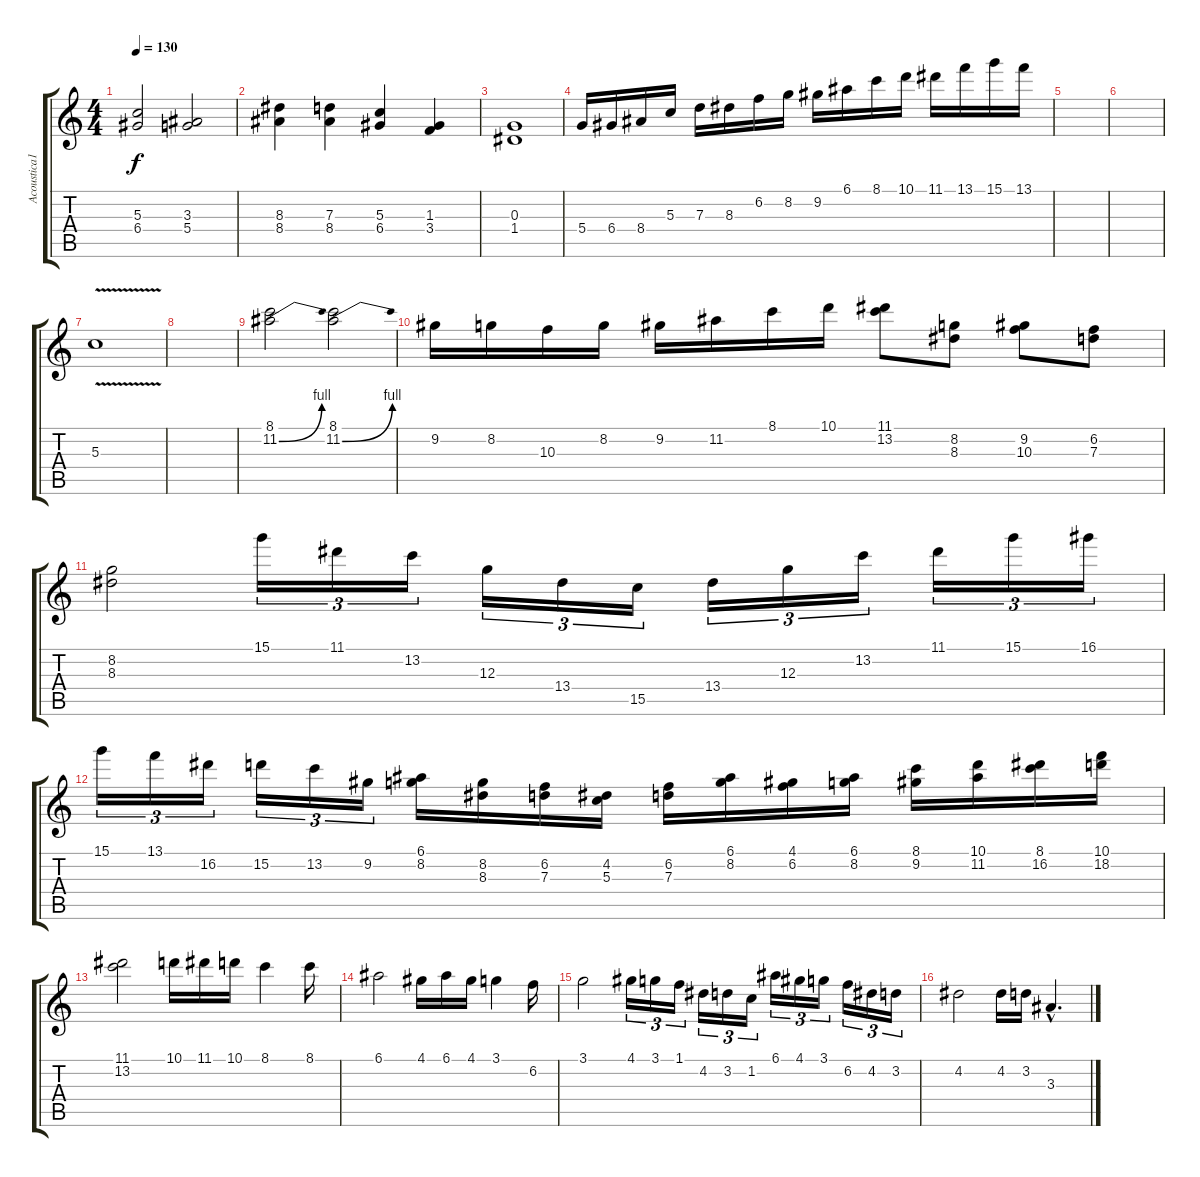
\track ("Acoustica1 y solos" "Acoustica1") {instrument acousticguitarnylon}
\staff {score tabs}
\tuning (E4 B3 G3 D3 A2 E2) {hide}
\ts (4 4)
\tempo 130
\clef g2
\ks c
(5.3 6.4).2{dy f} (3.3 5.4).2 |
(8.3 8.4).4 (7.3 8.4).4 (5.3 6.4).4 (1.3 3.4).4 |
(0.3 1.4).1 |
5.4.16 6.4.16 8.4.16 5.3.16 7.3.16 8.3.16 6.2.16 8.2.16 9.2.16 6.1.16 8.1.16 10.1.16 11.1.16 13.1.16 15.1.16 13.1.16 |
|
|
5.3{v}.1 |
|
(8.1 11.2{be (bend 0 0 60 4)}).2{instrument overdrivenguitar} (8.1 11.2{be (bend 0 0 60 4)}).2 |
9.2.16 8.2.16 10.3.16 8.2.16 9.2.16 11.2.16 8.1.16 10.1.16 (11.1 13.2).8 (8.2 8.3).8 (9.2 10.3).8 (6.2 7.3).8 |
(8.2 8.3).2 15.1.16{tu (3 2)} 11.1.16{tu (3 2)} 13.2.16{tu (3 2)} 12.3.16{tu (3 2)} 13.4.16{tu (3 2)} 15.5.16{tu (3 2)} 13.4.16{tu (3 2)} 12.3.16{tu (3 2)} 13.2.16{tu (3 2)} 11.1.16{tu (3 2)} 15.1.16{tu (3 2)} 16.1.16{tu (3 2)} |
15.1.16{tu (3 2)} 13.1.16{tu (3 2)} 16.2.16{tu (3 2)} 15.2.16{tu (3 2)} 13.2.16{tu (3 2)} 9.2.16{tu (3 2)} (6.1 8.2).16 (8.2 8.3).16 (6.2 7.3).16 (4.2 5.3).16 (6.2 7.3).16 (6.1 8.2).16 (4.1 6.2).16 (6.1 8.2).16 (8.1 9.2).16 (10.1 11.2).16 (8.1 16.2).16 (10.1 18.2).16 |
(11.1 13.2).2 10.1.16 11.1.16 10.1.16 8.1.4 8.1.16 |
6.1.2 4.1.16 6.1.16 4.1.16 3.1.4 6.2.16 |
3.1.2 4.1.16{tu (3 2)} 3.1.16{tu (3 2)} 1.1.16{tu (3 2)} 4.2.16{tu (3 2)} 3.2.16{tu (3 2)} 1.2.16{tu (3 2)} 6.1.16{tu (3 2)} 4.1.16{tu (3 2)} 3.1.16{tu (3 2)} 6.2.16{tu (3 2)} 4.2.16{tu (3 2)} 3.2.16{tu (3 2)} |
4.2.2 4.2.16 3.2.16 3.3{hac}.4{d}
